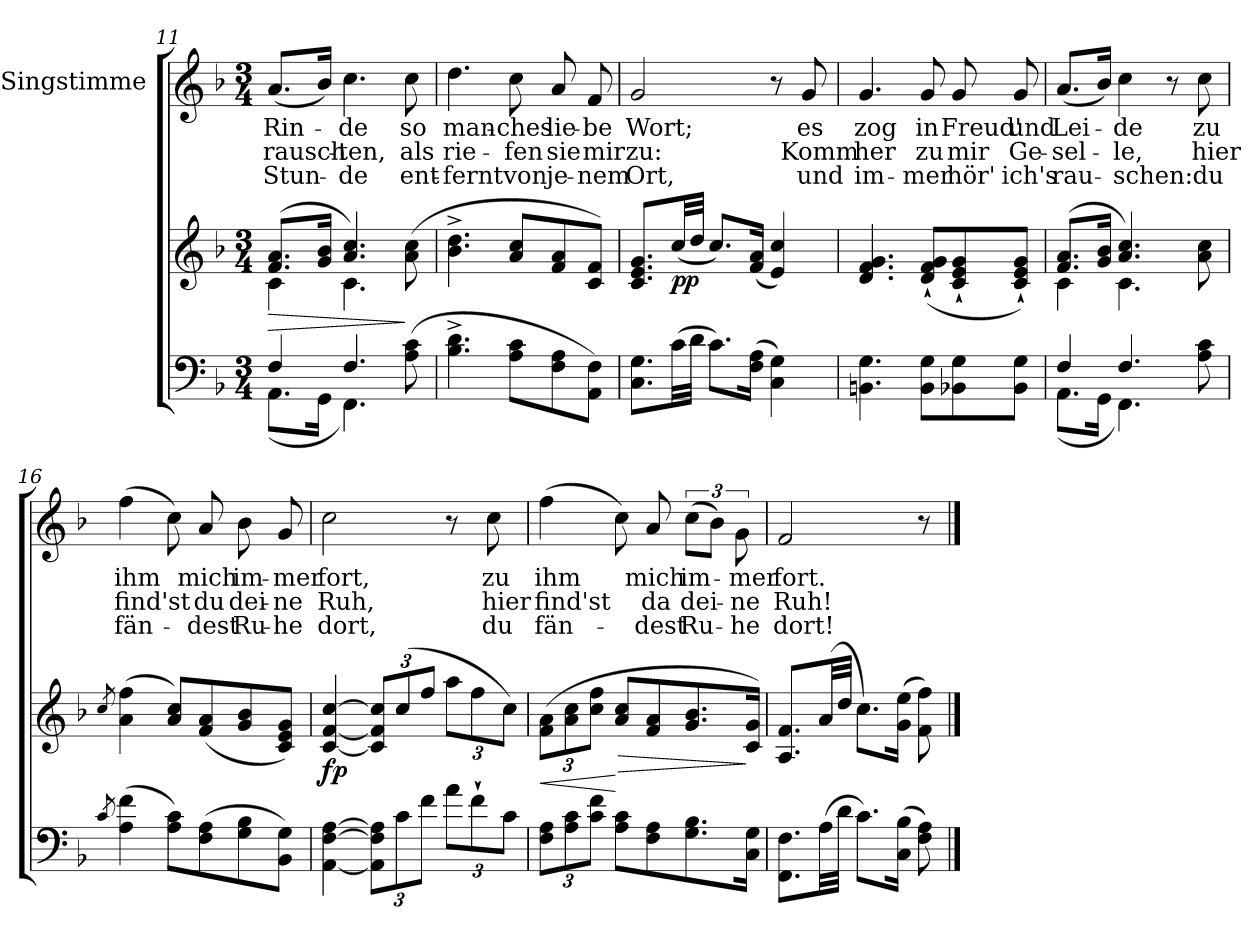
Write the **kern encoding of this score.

**kern	**kern	**dynam	**kern	**text	**text	**text
*part2	*part2	*part2	*part1	*part1	*part1	*part1
*staff3	*staff2	*staff2/3	*staff1	*staff1	*staff1	*staff1
*	*	*	*I"Singstimme	*	*	*
!!LO:LB:g=z
*clefF4	*clefG2	*	*clefG2	*	*	*
*k[b-]	*k[b-]	*	*k[b-]	*	*	*
*M3/4	*M3/4	*	*M3/4	*	*	*
=11	=11	=11	=11	=11	=11	=11
*^	*^	*	*	*	*	*
!	!	!	!	!LO:HP:b	!	!	!	!
4F/	(<8.AA\L	(>8.a/ 8.f/L	4c\	>	(<8.a/L	Rin--	rausch-	Stun--
.	16GG\Jk	16b-/ 16g/Jk	.	.	16b-/Jk)	.	.	.
4.F/	4.FF\)	4.cc/ 4.a/)	4.c\	.	4.cc\	-de	ten,	-de
(>8c\ 8A\	8ryy	(>8cc\ 8a\	8ryy	]	8cc\	so	als	ent-
*v	*v	*	*	*	*	*	*	*
*	*v	*v	*	*	*	*	*
=12	=12	=12	=12	=12	=12	=12
4.d^<^\ 4.B-^<^\	4.dd^>^\ 4.b-^>^\	.	4.dd\	man-	rie-	-fernt
8c\ 8A\L	8cc/ 8a/L	.	8cc\	-ches	-fen	von
8A\ 8F\	8a/ 8f/	.	8a/	lie-	sie	je-
8F\ 8AA\J)	8f/ 8c/J)	.	8f/	-be	mir	-nem
=13	=13	=13	=13	=13	=13	=13
8.G\ 8.C\L	8.g/ 8.e/ 8.c/L	.	2g/	Wort;	zu:	Ort,
!	!	!LO:DY:b	!	!	!	!
(>32c\LL	(<32cc/LL	pp	.	.	.	.
32d\JJJ	32dd/JJJ	.	.	.	.	.
8.c\L)	8.cc/L)	.	.	.	.	.
(>16A\ 16F\Jk	(<16a/ 16f/Jk	.	.	.	.	.
4G\ 4C\)	4cc/ 4e/)	.	8r	.	.	.
.	.	.	8g/	es	Komm	und
=14	=14	=14	=14	=14	=14	=14
4.G\ 4.BBn\	4.g/ 4.f/ 4.d/	.	4.g/	zog	her	im-
8G\ 8BB\L	(<8g''/ 8f''/ 8d''/L	.	8g/	in	zu	-mer
8G\ 8BB-X\	8g''/ 8e''/ 8c''/	.	8g/	Freud'	mir	hör'
8G\ 8BB-\J	8g''/ 8e''/ 8c''/J)	.	8g/	und	Ge-	ich's
=15	=15	=15	=15	=15	=15	=15
*^	*^	*	*	*	*	*
4F/	(<8.AA\L	(>8.a/ 8.f/L	4c\	.	(<8.a/L	Lei-	-sel-	rau-
.	16GG\Jk	16b-/ 16g/Jk	.	.	16b-/Jk)	.	.	.
4.F/	4.FF\)	4.cc/ 4.a/)	4.c\	.	4cc\	-de	-le,	-schen:
.	.	.	.	.	8r	.	.	.
8ryy	8c\ 8A\	8cc\ 8a\	8ryy	.	8cc\	zu	hier	du
*v	*v	*	*	*	*	*	*	*
*	*v	*v	*	*	*	*	*
!!LO:LB:g=z
=16	=16	=16	=16	=16	=16	=16
8qc/	8qcc/	.	.	.	.	.
(>4f\ 4A\	(>4ff\ 4a\	.	(>4ff\	ihm	find'st	fän-
8c\ 8A\L)	8cc/ 8a/L)	.	8cc\)	.	.	.
(>8A\ 8F\	(<8a/ 8f/	.	8a/	mich	du	-dest
8B-\ 8G\	8b-/ 8g/	.	8b-\	im-	dei-	Ru-
8G\ 8BB-\J)	8g/ 8e/ 8c/J)	.	8g/	-mer	-ne	-he
=17	=17	=17	=17	=17	=17	=17
!	!	!LO:DY:b	!	!	!	!
[4A\ [4F\ [4AA\	[4cc/ [4f/ [4c/	fp	2cc\	fort,	Ruh,	dort,
12A]\ 12F]\ 12AA]\L	12cc]/ 12f]/ 12c]/L	.	.	.	.	.
12c\	(>12cc/	.	.	.	.	.
12f\J	12ff/J	.	.	.	.	.
12a\L	12aa\L	.	8r	.	.	.
12f''\	12ff\	.	.	.	.	.
.	.	.	8cc\	zu	hier	du
12c\J	12cc\J)	.	.	.	.	.
=18	=18	=18	=18	=18	=18	=18
!	!	!LO:HP:b	!	!	!	!
12A\ 12F\L	(>12a\ 12f\L	<	(>4ff\	ihm	find'st	fän-
12c\ 12A\	12cc\ 12a\	.	.	.	.	.
12f\ 12c\J	12ff\ 12cc\J	.	.	.	.	.
!	!	!LO:HP:n=1:b	!	!	!	!
8c\ 8A\L	8cc/ 8a/L	[ >	8cc\)	.	.	.
8A\ 8F\	8a/ 8f/	.	8a/	mich	da	-dest
8.B-\ 8.G\	8.b-/ 8.g/	.	(>12cc\L	im-	dei-	Ru-
.	.	.	12b-\J)	.	.	.
.	.	.	12g\	-mer	-ne	-he
16G\ 16C\Jk	16g/ 16c/Jk)	]	.	.	.	.
=19	=19	=19	=19	=19	=19	=19
8.F\ 8.FF\L	8.f/ 8.A/L	.	2f/	fort.	Ruh!	dort!
(>32A\LL	(<32a/LL	.	.	.	.	.
32d\JJJ	32dd/JJJ	.	.	.	.	.
8.c\L)	8.cc\L)	.	.	.	.	.
(>16B-\ 16C\Jk	(>16ee\ 16g\Jk	.	.	.	.	.
8A\ 8F\)	8ff\ 8f\)	.	8r	.	.	.
==	==	==	==	==	==	==
*-	*-	*-	*-	*-	*-	*-
